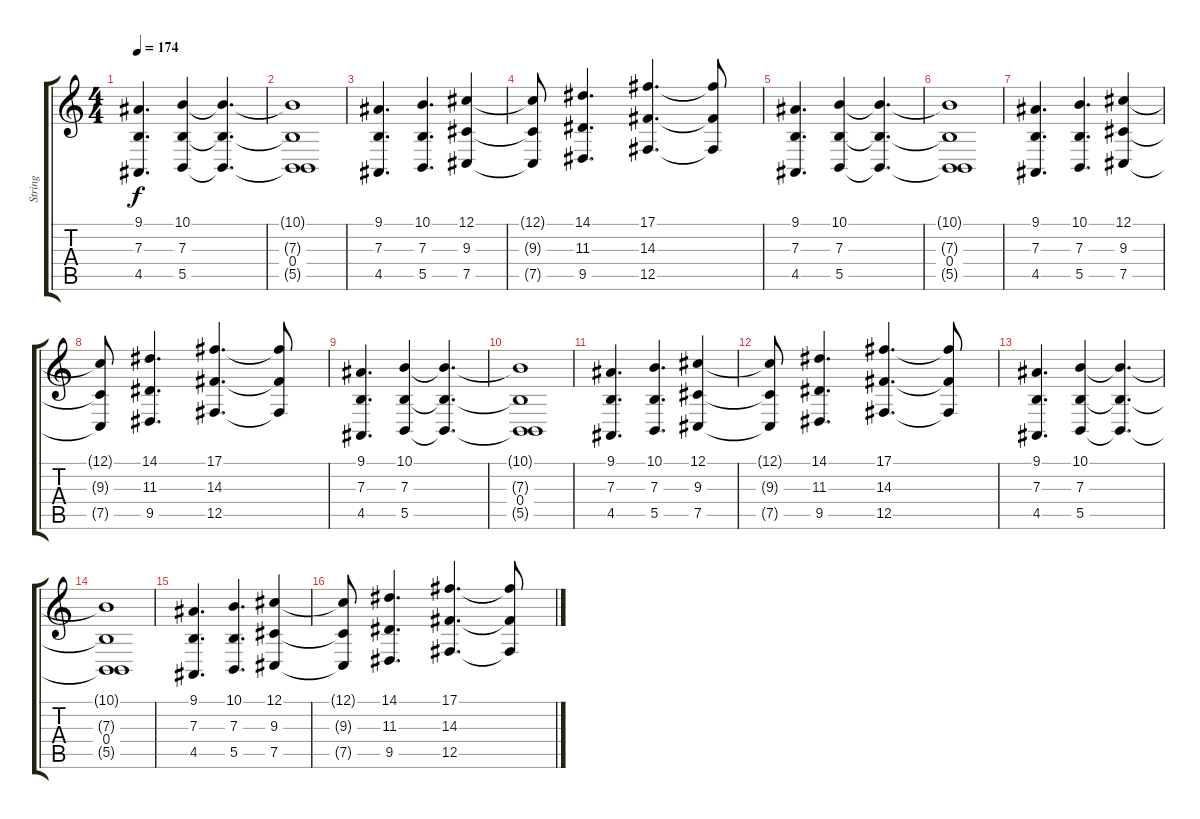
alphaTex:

\track ("String" "String") {instrument stringensemble1}
\staff {score tabs}
\tuning (Db4 Ab3 E3 B2 Gb2 B1) {hide}
\ts (4 4)
\tempo 174
\clef g2
\ks c
(9.1 7.3 4.5).4{d dy f} (10.1 7.3 5.5).4 (10.1{t} 7.3{t} 5.5{t}).4{d} |
(10.1{t} 7.3{t} 0.4 5.5{t}).1 |
(9.1 7.3 4.5).4{d} (10.1 7.3 5.5).4{d} (12.1 9.3 7.5).4 |
(12.1{t} 9.3{t} 7.5{t}).8 (14.1 11.3 9.5).4{d} (17.1 14.3 12.5).4{d} (17.1{t} 14.3{t} 12.5{t}).8 |
(9.1 7.3 4.5).4{d} (10.1 7.3 5.5).4 (10.1{t} 7.3{t} 5.5{t}).4{d} |
(10.1{t} 7.3{t} 0.4 5.5{t}).1 |
(9.1 7.3 4.5).4{d} (10.1 7.3 5.5).4{d} (12.1 9.3 7.5).4 |
(12.1{t} 9.3{t} 7.5{t}).8 (14.1 11.3 9.5).4{d} (17.1 14.3 12.5).4{d} (17.1{t} 14.3{t} 12.5{t}).8 |
(9.1 7.3 4.5).4{d} (10.1 7.3 5.5).4 (10.1{t} 7.3{t} 5.5{t}).4{d} |
(10.1{t} 7.3{t} 0.4 5.5{t}).1 |
(9.1 7.3 4.5).4{d} (10.1 7.3 5.5).4{d} (12.1 9.3 7.5).4 |
(12.1{t} 9.3{t} 7.5{t}).8 (14.1 11.3 9.5).4{d} (17.1 14.3 12.5).4{d} (17.1{t} 14.3{t} 12.5{t}).8 |
(9.1 7.3 4.5).4{d} (10.1 7.3 5.5).4 (10.1{t} 7.3{t} 5.5{t}).4{d} |
(10.1{t} 7.3{t} 0.4 5.5{t}).1 |
(9.1 7.3 4.5).4{d} (10.1 7.3 5.5).4{d} (12.1 9.3 7.5).4 |
(12.1{t} 9.3{t} 7.5{t}).8 (14.1 11.3 9.5).4{d} (17.1 14.3 12.5).4{d} (17.1{t} 14.3{t} 12.5{t}).8
